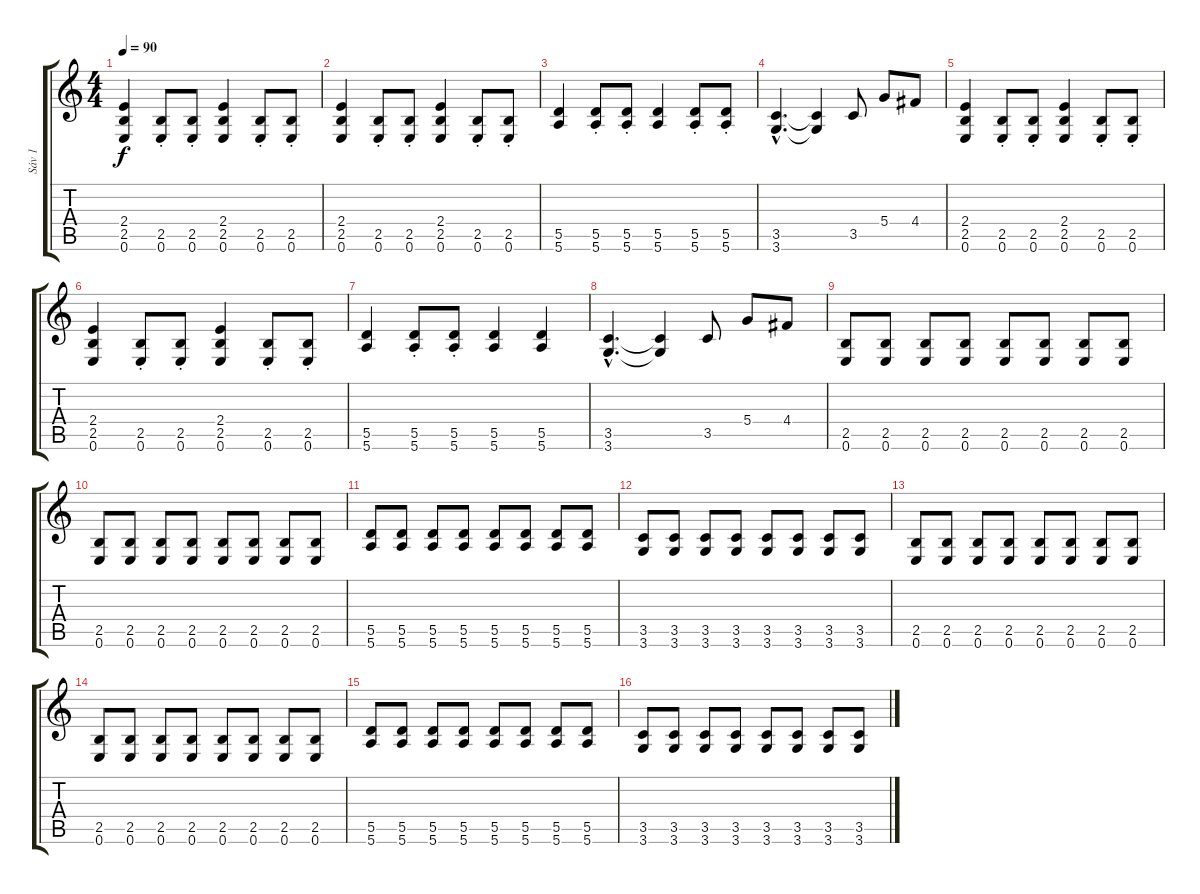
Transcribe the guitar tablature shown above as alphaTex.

\track ("Sáv 1" "Sáv 1") {instrument distortionguitar}
\staff {score tabs}
\tuning (E4 B3 G3 D3 A2 E2) {hide}
\ts (4 4)
\tempo 90
\clef g2
\ks c
(2.4 2.5 0.6).4{dy f} (2.5{st} 0.6{st}).8 (2.5{st} 0.6{st}).8 (2.4 2.5 0.6).4 (2.5{st} 0.6{st}).8 (2.5{st} 0.6{st}).8 |
(2.4 2.5 0.6).4 (2.5{st} 0.6{st}).8 (2.5{st} 0.6{st}).8 (2.4 2.5 0.6).4 (2.5{st} 0.6{st}).8 (2.5{st} 0.6{st}).8 |
(5.5 5.6).4 (5.5{st} 5.6{st}).8 (5.5{st} 5.6{st}).8 (5.5 5.6).4 (5.5{st} 5.6{st}).8 (5.5{st} 5.6{st}).8 |
(3.5{hac} 3.6{hac}).4{d} (3.5{t} 3.6{t}).4 3.5.8 5.4.8 4.4.8 |
(2.4 2.5 0.6).4 (2.5{st} 0.6{st}).8 (2.5{st} 0.6{st}).8 (2.4 2.5 0.6).4 (2.5{st} 0.6{st}).8 (2.5{st} 0.6{st}).8 |
(2.4 2.5 0.6).4 (2.5{st} 0.6{st}).8 (2.5{st} 0.6{st}).8 (2.4 2.5 0.6).4 (2.5{st} 0.6{st}).8 (2.5{st} 0.6{st}).8 |
(5.5 5.6).4 (5.5{st} 5.6{st}).8 (5.5{st} 5.6{st}).8 (5.5 5.6).4 (5.5 5.6).4 |
(3.5{hac} 3.6{hac}).4{d} (3.5{t} 3.6{t}).4 3.5.8 5.4.8 4.4.8 |
(2.5 0.6).8 (2.5 0.6).8 (2.5 0.6).8 (2.5 0.6).8 (2.5 0.6).8 (2.5 0.6).8 (2.5 0.6).8 (2.5 0.6).8 |
(2.5 0.6).8 (2.5 0.6).8 (2.5 0.6).8 (2.5 0.6).8 (2.5 0.6).8 (2.5 0.6).8 (2.5 0.6).8 (2.5 0.6).8 |
(5.5 5.6).8 (5.5 5.6).8 (5.5 5.6).8 (5.5 5.6).8 (5.5 5.6).8 (5.5 5.6).8 (5.5 5.6).8 (5.5 5.6).8 |
(3.5 3.6).8 (3.5 3.6).8 (3.5 3.6).8 (3.5 3.6).8 (3.5 3.6).8 (3.5 3.6).8 (3.5 3.6).8 (3.5 3.6).8 |
(2.5 0.6).8 (2.5 0.6).8 (2.5 0.6).8 (2.5 0.6).8 (2.5 0.6).8 (2.5 0.6).8 (2.5 0.6).8 (2.5 0.6).8 |
(2.5 0.6).8 (2.5 0.6).8 (2.5 0.6).8 (2.5 0.6).8 (2.5 0.6).8 (2.5 0.6).8 (2.5 0.6).8 (2.5 0.6).8 |
(5.5 5.6).8 (5.5 5.6).8 (5.5 5.6).8 (5.5 5.6).8 (5.5 5.6).8 (5.5 5.6).8 (5.5 5.6).8 (5.5 5.6).8 |
(3.5 3.6).8 (3.5 3.6).8 (3.5 3.6).8 (3.5 3.6).8 (3.5 3.6).8 (3.5 3.6).8 (3.5 3.6).8 (3.5 3.6).8
